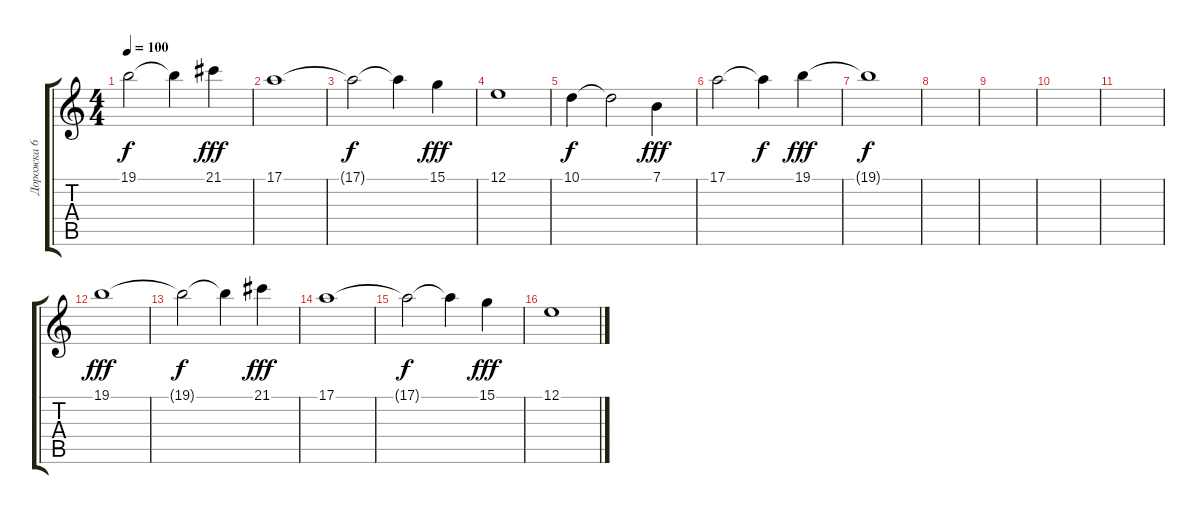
\track ("Дорожка 6" "Дорожка 6") {instrument stringensemble1}
\staff {score tabs}
\tuning (E4 B3 G3 D3 A2 E2) {hide}
\ts (4 4)
\tempo 100
\clef g2
\ks c
19.1{t}.2{dy f} 19.1{t}.4 21.1.4{dy fff} |
17.1.1 |
17.1{t}.2{dy f} 17.1{t}.4 15.1.4{dy fff} |
12.1.1 |
10.1.4{dy f} 10.1{t}.2 7.1.4{dy fff} |
17.1.2 17.1{t}.4{dy f} 19.1.4{dy fff} |
19.1{t}.1{dy f} |
|
|
|
|
19.1.1{dy fff} |
19.1{t}.2{dy f} 19.1{t}.4 21.1.4{dy fff} |
17.1.1 |
17.1{t}.2{dy f} 17.1{t}.4 15.1.4{dy fff} |
12.1.1
